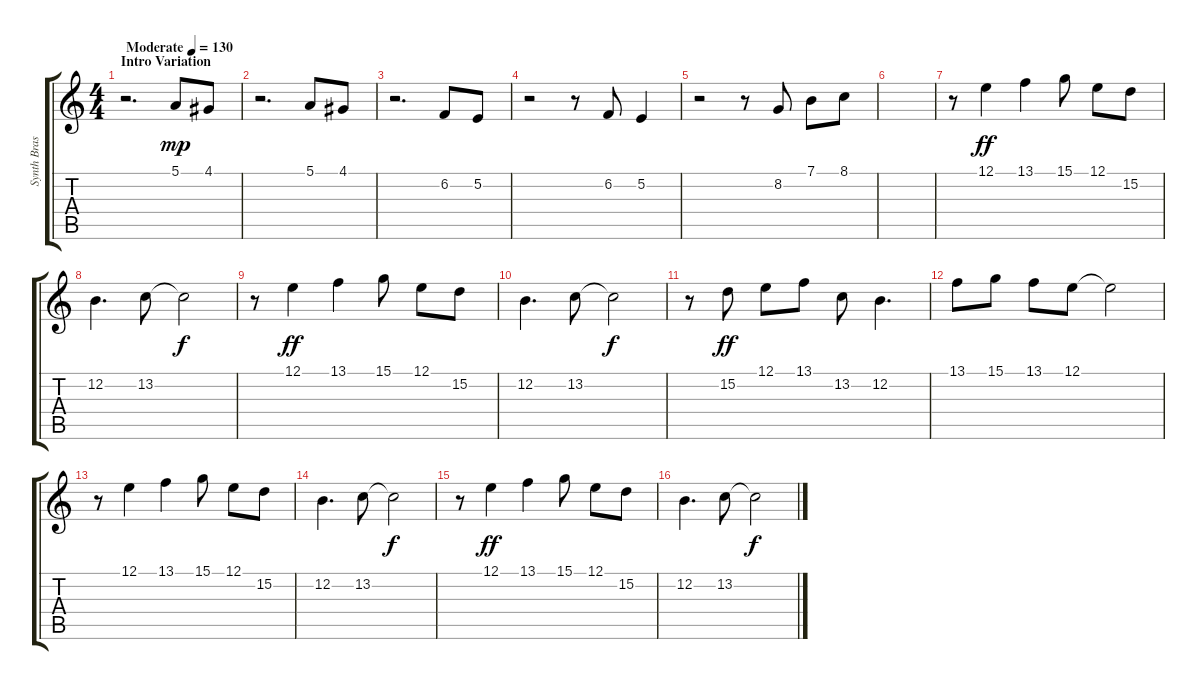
\track ("Synth Brass 1 /Strings 1/Flute 1" "Synth Bras") {instrument synthbrass2}
\staff {score tabs}
\tuning (E4 B3 G3 D3 A2 E2) {hide}
\ts (4 4)
\section ("" "Intro Variation")
\tempo (130 "Moderate")
\clef g2
\ks c
r.2{d dy mp volume 12 balance 8 instrument synthbrass2} 5.1.8 4.1.8 |
r.2{d} 5.1.8 4.1.8 |
r.2{d} 6.2.8 5.2.8 |
r.2 r.8 6.2.8 5.2.4 |
r.2 r.8 8.2.8 7.1.8 8.1.8 |
|
r.8{instrument tremolostrings} 12.1.4{dy ff} 13.1.4 15.1.8 12.1.8 15.2.8 |
12.2.4{d} 13.2.8 13.2{t}.2{dy f} |
r.8 12.1.4{dy ff} 13.1.4 15.1.8 12.1.8 15.2.8 |
12.2.4{d} 13.2.8 13.2{t}.2{dy f} |
r.8 15.2.8{dy ff} 12.1.8 13.1.8 13.2.8 12.2.4{d} |
13.1.8 15.1.8 13.1.8 12.1.8 12.1{t}.2 |
r.8 12.1.4 13.1.4 15.1.8 12.1.8 15.2.8 |
12.2.4{d} 13.2.8 13.2{t}.2{dy f} |
r.8 12.1.4{dy ff} 13.1.4 15.1.8 12.1.8 15.2.8 |
12.2.4{d} 13.2.8 13.2{t}.2{dy f}
